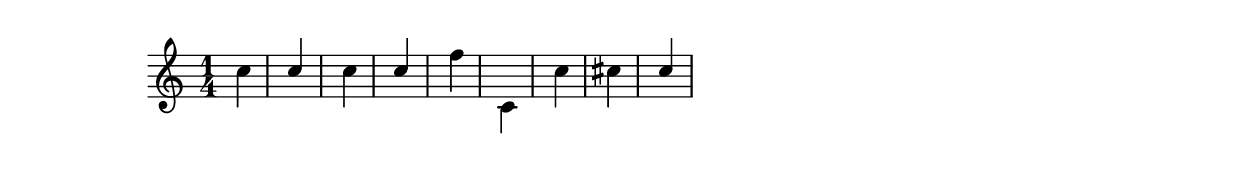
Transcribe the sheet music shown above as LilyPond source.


\version "2.7.32"
\header {
  texidoc = "Downstem notes following a barline are
printed with some extra space. This is an optical correction similar
to juxtaposed stems.

Accidentals after the barline get some space as well.
"
}

\layout { ragged-right = ##t}

\relative c''
{

  %%\override Staff.StaffSpacing  #'stem-spacing-correction = #10
  %%\override Staff.NoteSpacing  #'stem-spacing-correction = #10

  \time 1/4 \stemDown c4 \stemUp c4
  \stemDown c4 \stemUp c4
  \stemDown f c,4  c'4 cis4 \stemUp c4
}



